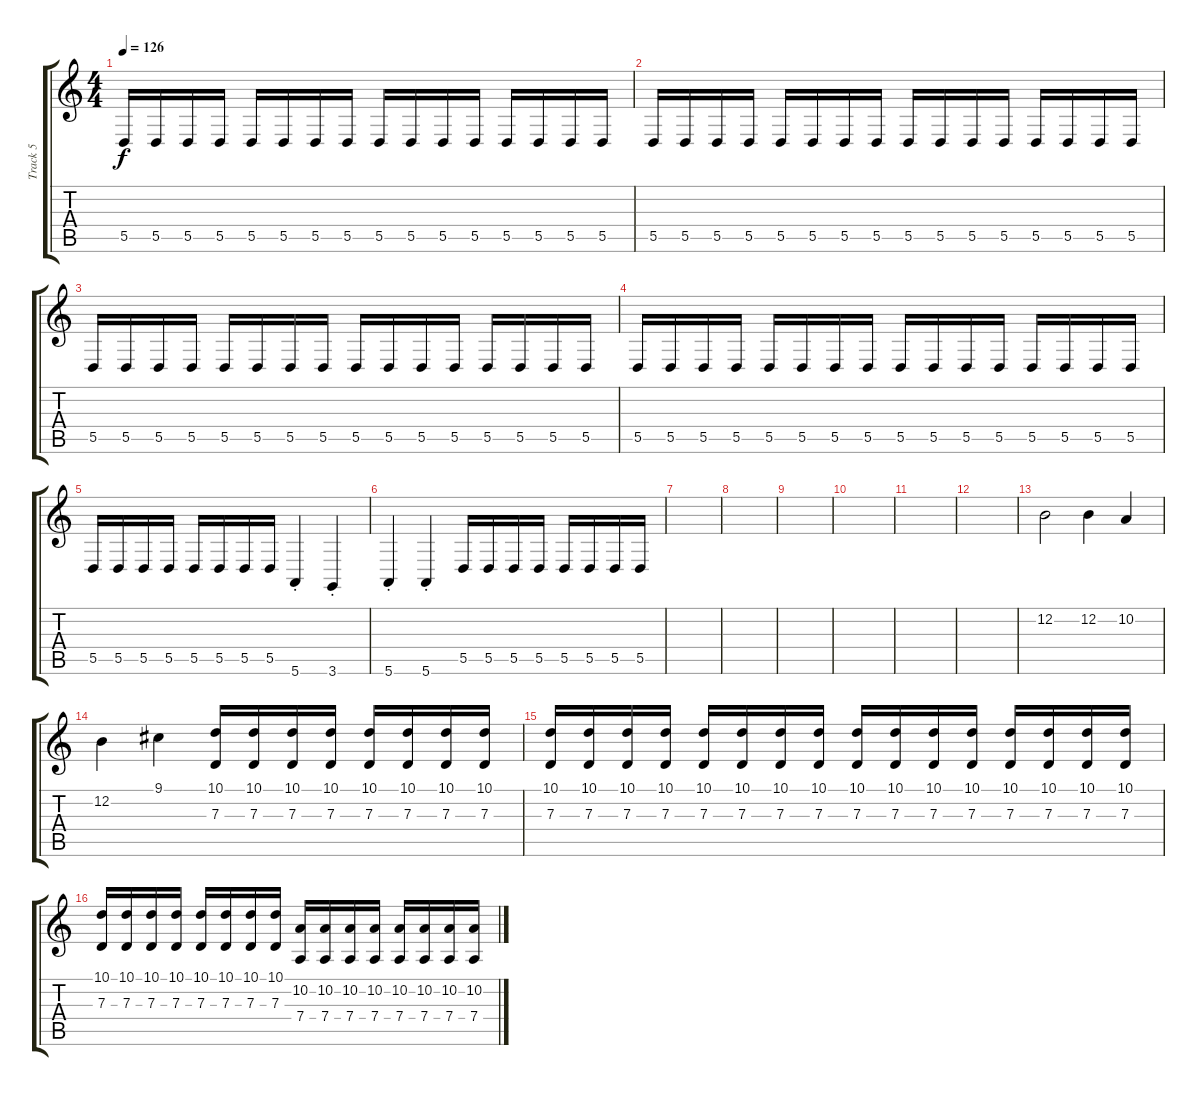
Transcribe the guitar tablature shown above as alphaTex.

\track ("Track 5" "Track 5") {instrument stringensemble1}
\staff {score tabs}
\tuning (E4 B3 G3 D3 A2 E2) {hide}
\ts (4 4)
\tempo 126
\clef g2
\ks c
5.5.16{dy f} 5.5.16 5.5.16 5.5.16 5.5.16 5.5.16 5.5.16 5.5.16 5.5.16 5.5.16 5.5.16 5.5.16 5.5.16 5.5.16 5.5.16 5.5.16 |
5.5.16 5.5.16 5.5.16 5.5.16 5.5.16 5.5.16 5.5.16 5.5.16 5.5.16 5.5.16 5.5.16 5.5.16 5.5.16 5.5.16 5.5.16 5.5.16 |
5.5.16 5.5.16 5.5.16 5.5.16 5.5.16 5.5.16 5.5.16 5.5.16 5.5.16 5.5.16 5.5.16 5.5.16 5.5.16 5.5.16 5.5.16 5.5.16 |
5.5.16 5.5.16 5.5.16 5.5.16 5.5.16 5.5.16 5.5.16 5.5.16 5.5.16 5.5.16 5.5.16 5.5.16 5.5.16 5.5.16 5.5.16 5.5.16 |
5.5.16 5.5.16 5.5.16 5.5.16 5.5.16 5.5.16 5.5.16 5.5.16 5.6{st}.4 3.6{st}.4 |
5.6{st}.4 5.6{st}.4 5.5.16 5.5.16 5.5.16 5.5.16 5.5.16 5.5.16 5.5.16 5.5.16 |
|
|
|
|
|
|
12.2.2 12.2.4 10.2.4 |
12.2.4 9.1.4 (10.1 7.3).16{volume 14} (10.1 7.3).16 (10.1 7.3).16 (10.1 7.3).16 (10.1 7.3).16 (10.1 7.3).16 (10.1 7.3).16 (10.1 7.3).16 |
(10.1 7.3).16 (10.1 7.3).16 (10.1 7.3).16 (10.1 7.3).16 (10.1 7.3).16 (10.1 7.3).16 (10.1 7.3).16 (10.1 7.3).16 (10.1 7.3).16 (10.1 7.3).16 (10.1 7.3).16 (10.1 7.3).16 (10.1 7.3).16 (10.1 7.3).16 (10.1 7.3).16 (10.1 7.3).16 |
(10.1 7.3).16 (10.1 7.3).16 (10.1 7.3).16 (10.1 7.3).16 (10.1 7.3).16 (10.1 7.3).16 (10.1 7.3).16 (10.1 7.3).16 (10.2 7.4).16 (10.2 7.4).16 (10.2 7.4).16 (10.2 7.4).16 (10.2 7.4).16 (10.2 7.4).16 (10.2 7.4).16 (10.2 7.4).16
